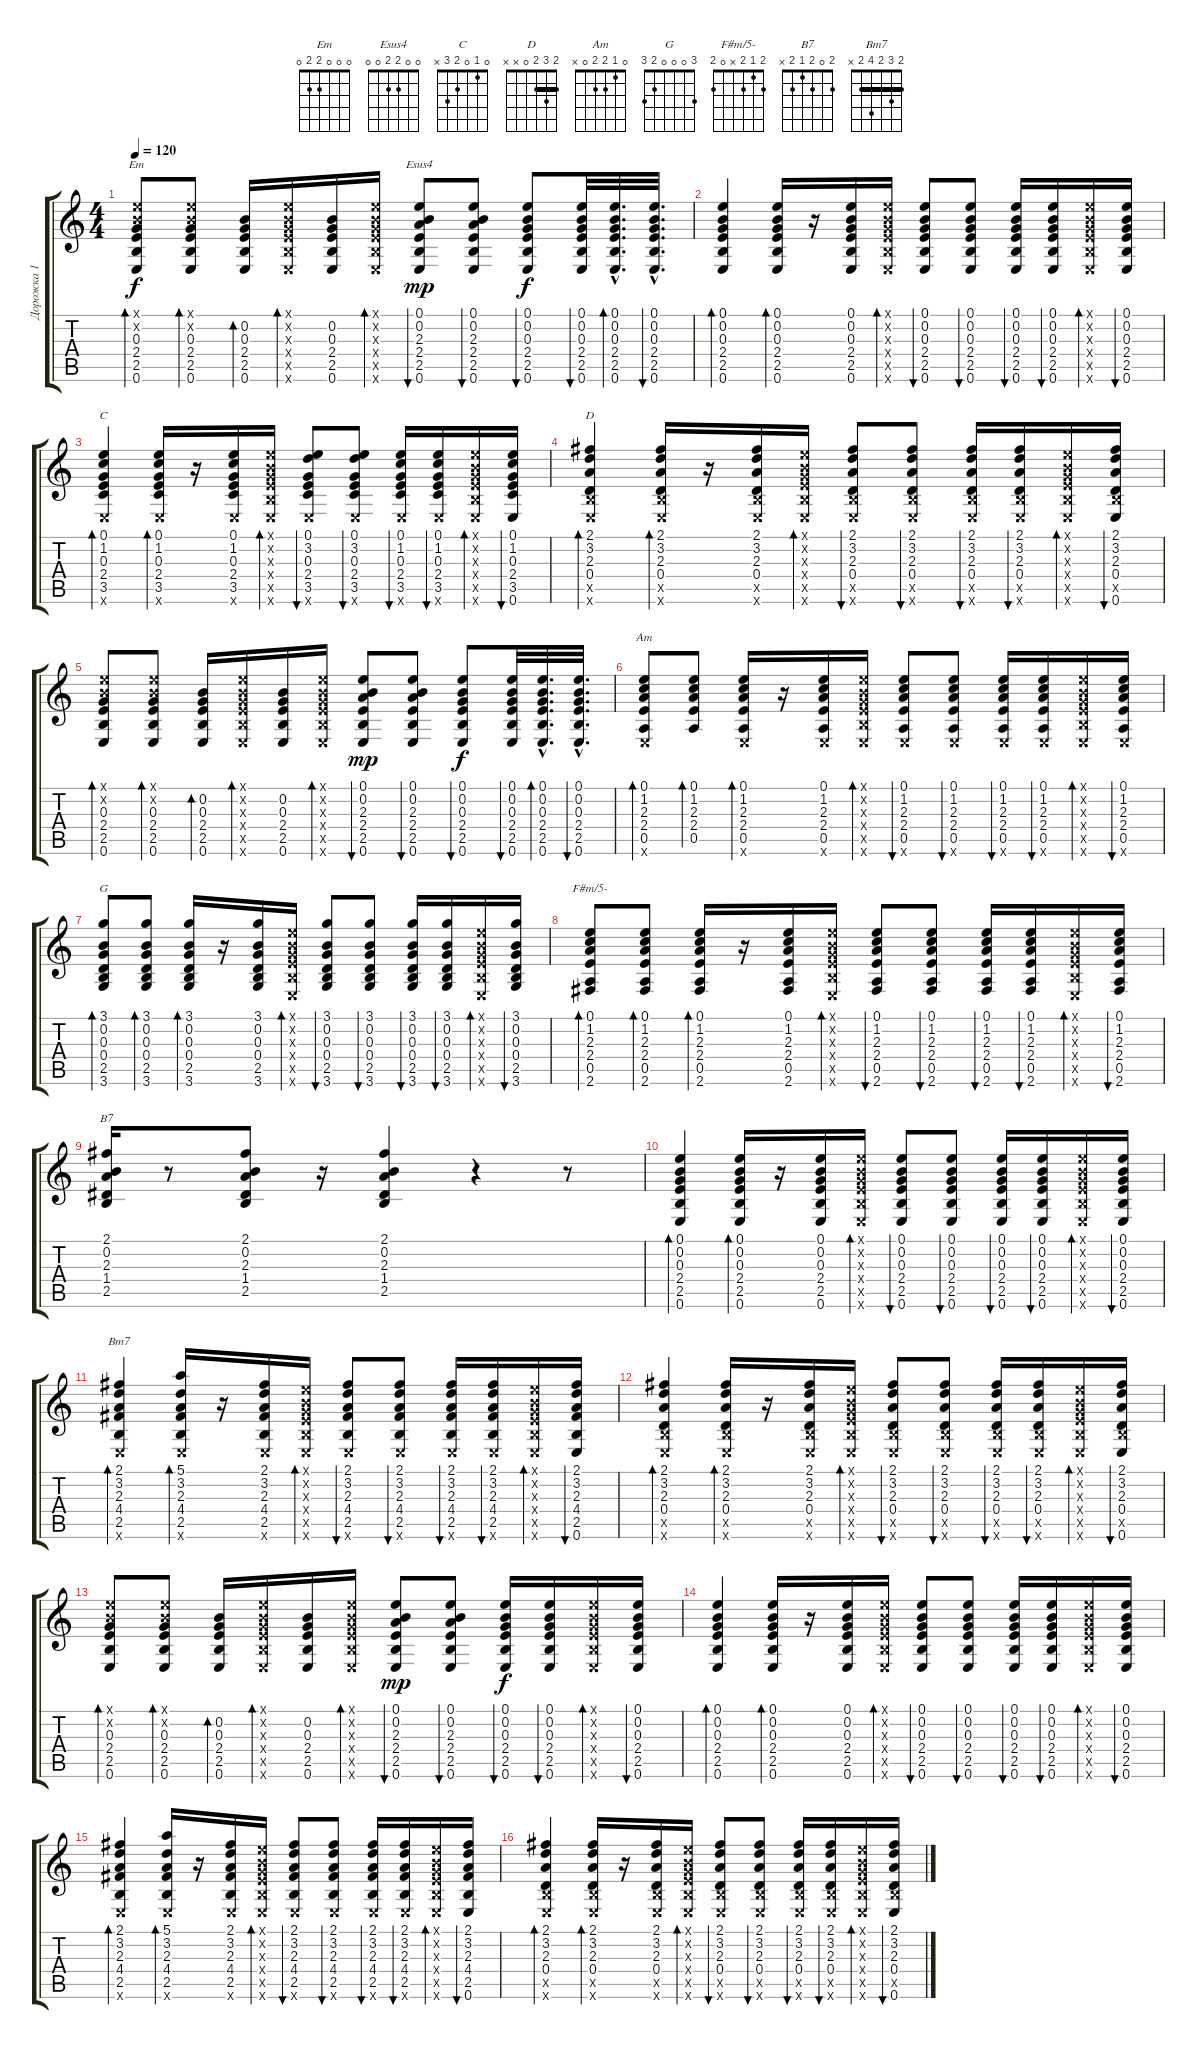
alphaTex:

\track ("Дорожка 1" "Дорожка 1") {instrument acousticguitarnylon}
\staff {score tabs}
\tuning (E4 B3 G3 D3 A2 E2) {hide}
\chord ("Em" 0 0 0 2 2 0)
\chord ("Esus4" 0 0 2 2 0 0)
\chord ("C" 0 1 0 2 3 x)
\chord ("D" 2 3 2 0 x x) {barre 2}
\chord ("Am" 0 1 2 2 0 x)
\chord ("G" 3 0 0 0 2 3)
\chord ("F#m/5-" 2 1 2 x 0 2)
\chord ("B7" 2 0 2 1 2 x)
\chord ("Bm7" 2 3 2 4 2 x) {barre 2}
\ts (4 4)
\tempo 120
\clef g2
\ks c
(0.1{x} 0.2{x} 0.3 2.4 2.5 0.6).8{bd 30 ch "Em" dy f} (0.1{x} 0.2{x} 0.3 2.4 2.5 0.6).8{bd 30} (0.2 0.3 2.4 2.5 0.6).16{bd 30} (0.1{x} 0.2{x} 0.3{x} 2.4{x} 2.5{x} 0.6{x}).16{bd 30} (0.2 0.3 2.4 2.5 0.6).16 (0.1{x} 0.2{x} 0.3{x} 2.4{x} 2.5{x} 0.6{x}).16{bd 30} (0.1 0.2 2.3 2.4 2.5 0.6).8{bu 30 ch "Esus4" dy mp} (0.1 0.2 2.3 2.4 2.5 0.6).8{bu 30} (0.1 0.2 0.3 2.4 2.5 0.6).8{bu 30 dy f} (0.1 0.2 0.3 2.4 2.5 0.6).32{bu 30} (0.1{hac} 0.2{hac} 0.3{hac} 2.4{hac} 2.5{hac} 0.6{hac}).32{d bd 30} (0.1{hac} 0.2{hac} 0.3{hac} 2.4{hac} 2.5{hac} 0.6{hac}).32{d bu 30} |
(0.1 0.2 0.3 2.4 2.5 0.6).4{bd 30} (0.1 0.2 0.3 2.4 2.5 0.6).16{bd 30} r.16 (0.1 0.2 0.3 2.4 2.5 0.6).16 (0.1{x} 0.2{x} 0.3{x} 2.4{x} 2.5{x} 0.6{x}).16{bd 30} (0.1 0.2 0.3 2.4 2.5 0.6).8{bu 30} (0.1 0.2 0.3 2.4 2.5 0.6).8{bu 30} (0.1 0.2 0.3 2.4 2.5 0.6).16{bu 30} (0.1 0.2 0.3 2.4 2.5 0.6).16{bu 30} (0.1{x} 0.2{x} 0.3{x} 2.4{x} 2.5{x} 0.6{x}).16{bd 30} (0.1 0.2 0.3 2.4 2.5 0.6).16{bu 30} |
(0.1 1.2 0.3 2.4 3.5 0.6{x}).4{bd 30 ch "C"} (0.1 1.2 0.3 2.4 3.5 0.6{x}).16{bd 30} r.16 (0.1 1.2 0.3 2.4 3.5 0.6{x}).16 (0.1{x} 0.2{x} 0.3{x} 2.4{x} 2.5{x} 0.6{x}).16{bd 30} (0.1 3.2 0.3 2.4 3.5 0.6{x}).8{bu 30} (0.1 3.2 0.3 2.4 3.5 0.6{x}).8{bu 30} (0.1 1.2 0.3 2.4 3.5 0.6{x}).16{bu 30} (0.1 1.2 0.3 2.4 3.5 0.6{x}).16{bu 30} (0.1{x} 0.2{x} 0.3{x} 2.4{x} 2.5{x} 0.6{x}).16{bd 30} (0.1 1.2 0.3 2.4 3.5 0.6).16{bu 30} |
(2.1 3.2 2.3 0.4 2.5{x} 0.6{x}).4{bd 30 ch "D"} (2.1 3.2 2.3 0.4 2.5{x} 0.6{x}).16{bd 30} r.16 (2.1 3.2 2.3 0.4 2.5{x} 0.6{x}).16 (0.1{x} 0.2{x} 0.3{x} 2.4{x} 2.5{x} 0.6{x}).16{bd 30} (2.1 3.2 2.3 0.4 2.5{x} 0.6{x}).8{bu 30} (2.1 3.2 2.3 0.4 2.5{x} 0.6{x}).8{bu 30} (2.1 3.2 2.3 0.4 2.5{x} 0.6{x}).16{bu 30} (2.1 3.2 2.3 0.4 2.5{x} 0.6{x}).16{bu 30} (0.1{x} 0.2{x} 0.3{x} 2.4{x} 2.5{x} 0.6{x}).16{bd 30} (2.1 3.2 2.3 0.4 2.5{x} 0.6).16{bu 30} |
(0.1{x} 0.2{x} 0.3 2.4 2.5 0.6).8{bd 30} (0.1{x} 0.2{x} 0.3 2.4 2.5 0.6).8{bd 30} (0.2 0.3 2.4 2.5 0.6).16{bd 30} (0.1{x} 0.2{x} 0.3{x} 2.4{x} 2.5{x} 0.6{x}).16{bd 30} (0.2 0.3 2.4 2.5 0.6).16 (0.1{x} 0.2{x} 0.3{x} 2.4{x} 2.5{x} 0.6{x}).16{bd 30} (0.1 0.2 2.3 2.4 2.5 0.6).8{bu 30 dy mp} (0.1 0.2 2.3 2.4 2.5 0.6).8{bu 30} (0.1 0.2 0.3 2.4 2.5 0.6).8{bu 30 dy f} (0.1 0.2 0.3 2.4 2.5 0.6).32{bu 30} (0.1{hac} 0.2{hac} 0.3{hac} 2.4{hac} 2.5{hac} 0.6{hac}).32{d bd 30} (0.1{hac} 0.2{hac} 0.3{hac} 2.4{hac} 2.5{hac} 0.6{hac}).32{d bu 30} |
(0.1 1.2 2.3 2.4 0.5 0.6{x}).8{bd 30 ch "Am"} (0.1 1.2 2.3 2.4 0.5).8{bd 30} (0.1 1.2 2.3 2.4 0.5 0.6{x}).16{bd 30} r.16 (0.1 1.2 2.3 2.4 0.5 0.6{x}).16 (0.1{x} 0.2{x} 0.3{x} 2.4{x} 2.5{x} 0.6{x}).16{bd 30} (0.1 1.2 2.3 2.4 0.5 0.6{x}).8{bu 30} (0.1 1.2 2.3 2.4 0.5 0.6{x}).8{bu 30} (0.1 1.2 2.3 2.4 0.5 0.6{x}).16{bu 30} (0.1 1.2 2.3 2.4 0.5 0.6{x}).16{bu 30} (0.1{x} 0.2{x} 0.3{x} 2.4{x} 2.5{x} 0.6{x}).16{bd 30} (0.1 1.2 2.3 2.4 0.5 0.6{x}).16{bu 30} |
(3.1 0.2 0.3 0.4 2.5 3.6).8{bd 30 ch "G"} (3.1 0.2 0.3 0.4 2.5 3.6).8{bd 30} (3.1 0.2 0.3 0.4 2.5 3.6).16{bd 30} r.16 (3.1 0.2 0.3 0.4 2.5 3.6).16 (0.1{x} 0.2{x} 0.3{x} 2.4{x} 2.5{x} 0.6{x}).16{bd 30} (3.1 0.2 0.3 0.4 2.5 3.6).8{bu 30} (3.1 0.2 0.3 0.4 2.5 3.6).8{bu 30} (3.1 0.2 0.3 0.4 2.5 3.6).16{bu 30} (3.1 0.2 0.3 0.4 2.5 3.6).16{bu 30} (0.1{x} 0.2{x} 0.3{x} 2.4{x} 2.5{x} 0.6{x}).16{bd 30} (3.1 0.2 0.3 0.4 2.5 3.6).16{bu 30} |
(0.1 1.2 2.3 2.4 0.5 2.6).8{bd 30 ch "F#m/5-"} (0.1 1.2 2.3 2.4 0.5 2.6).8{bd 30} (0.1 1.2 2.3 2.4 0.5 2.6).16{bd 30} r.16 (0.1 1.2 2.3 2.4 0.5 2.6).16 (0.1{x} 0.2{x} 0.3{x} 2.4{x} 2.5{x} 0.6{x}).16{bd 30} (0.1 1.2 2.3 2.4 0.5 2.6).8{bu 30} (0.1 1.2 2.3 2.4 0.5 2.6).8{bu 30} (0.1 1.2 2.3 2.4 0.5 2.6).16{bu 30} (0.1 1.2 2.3 2.4 0.5 2.6).16{bu 30} (0.1{x} 0.2{x} 0.3{x} 2.4{x} 2.5{x} 0.6{x}).16{bd 30} (0.1 1.2 2.3 2.4 0.5 2.6).16{bu 30} |
(2.1 0.2 2.3 1.4 2.5).16{ch "B7"} r.8 (2.1 0.2 2.3 1.4 2.5).8 r.16 (2.1 0.2 2.3 1.4 2.5).4 r.4 r.8 |
(0.1 0.2 0.3 2.4 2.5 0.6).4{bd 30} (0.1 0.2 0.3 2.4 2.5 0.6).16{bd 30} r.16 (0.1 0.2 0.3 2.4 2.5 0.6).16 (0.1{x} 0.2{x} 0.3{x} 2.4{x} 2.5{x} 0.6{x}).16{bd 30} (0.1 0.2 0.3 2.4 2.5 0.6).8{bu 30} (0.1 0.2 0.3 2.4 2.5 0.6).8{bu 30} (0.1 0.2 0.3 2.4 2.5 0.6).16{bu 30} (0.1 0.2 0.3 2.4 2.5 0.6).16{bu 30} (0.1{x} 0.2{x} 0.3{x} 2.4{x} 2.5{x} 0.6{x}).16{bd 30} (0.1 0.2 0.3 2.4 2.5 0.6).16{bu 30} |
(2.1 3.2 2.3 4.4 2.5 0.6{x}).4{bd 30 ch "Bm7"} (5.1 3.2 2.3 4.4 2.5 0.6{x}).16{bd 30} r.16 (2.1 3.2 2.3 4.4 2.5 0.6{x}).16 (0.1{x} 0.2{x} 0.3{x} 2.4{x} 2.5{x} 0.6{x}).16{bd 30} (2.1 3.2 2.3 4.4 2.5 0.6{x}).8{bu 30} (2.1 3.2 2.3 4.4 2.5 0.6{x}).8{bu 30} (2.1 3.2 2.3 4.4 2.5 0.6{x}).16{bu 30} (2.1 3.2 2.3 4.4 2.5 0.6{x}).16{bu 30} (0.1{x} 0.2{x} 0.3{x} 2.4{x} 2.5{x} 0.6{x}).16{bd 30} (2.1 3.2 2.3 4.4 2.5 0.6).16{bu 30} |
(2.1 3.2 2.3 0.4 2.5{x} 0.6{x}).4{bd 30} (2.1 3.2 2.3 0.4 2.5{x} 0.6{x}).16{bd 30} r.16 (2.1 3.2 2.3 0.4 2.5{x} 0.6{x}).16 (0.1{x} 0.2{x} 0.3{x} 2.4{x} 2.5{x} 0.6{x}).16{bd 30} (2.1 3.2 2.3 0.4 2.5{x} 0.6{x}).8{bu 30} (2.1 3.2 2.3 0.4 2.5{x} 0.6{x}).8{bu 30} (2.1 3.2 2.3 0.4 2.5{x} 0.6{x}).16{bu 30} (2.1 3.2 2.3 0.4 2.5{x} 0.6{x}).16{bu 30} (0.1{x} 0.2{x} 0.3{x} 2.4{x} 2.5{x} 0.6{x}).16{bd 30} (2.1 3.2 2.3 0.4 2.5{x} 0.6).16{bu 30} |
(0.1{x} 0.2{x} 0.3 2.4 2.5 0.6).8{bd 30} (0.1{x} 0.2{x} 0.3 2.4 2.5 0.6).8{bd 30} (0.2 0.3 2.4 2.5 0.6).16{bd 30} (0.1{x} 0.2{x} 0.3{x} 2.4{x} 2.5{x} 0.6{x}).16{bd 30} (0.2 0.3 2.4 2.5 0.6).16 (0.1{x} 0.2{x} 0.3{x} 2.4{x} 2.5{x} 0.6{x}).16{bd 30} (0.1 0.2 2.3 2.4 2.5 0.6).8{bu 30 dy mp} (0.1 0.2 2.3 2.4 2.5 0.6).8{bu 30} (0.1 0.2 0.3 2.4 2.5 0.6).16{bu 30 dy f} (0.1 0.2 0.3 2.4 2.5 0.6).16{bu 30} (0.1{x} 0.2{x} 0.3{x} 2.4{x} 2.5{x} 0.6{x}).16{bd 30} (0.1 0.2 0.3 2.4 2.5 0.6).16{bu 30} |
(0.1 0.2 0.3 2.4 2.5 0.6).4{bd 30} (0.1 0.2 0.3 2.4 2.5 0.6).16{bd 30} r.16 (0.1 0.2 0.3 2.4 2.5 0.6).16 (0.1{x} 0.2{x} 0.3{x} 2.4{x} 2.5{x} 0.6{x}).16{bd 30} (0.1 0.2 0.3 2.4 2.5 0.6).8{bu 30} (0.1 0.2 0.3 2.4 2.5 0.6).8{bu 30} (0.1 0.2 0.3 2.4 2.5 0.6).16{bu 30} (0.1 0.2 0.3 2.4 2.5 0.6).16{bu 30} (0.1{x} 0.2{x} 0.3{x} 2.4{x} 2.5{x} 0.6{x}).16{bd 30} (0.1 0.2 0.3 2.4 2.5 0.6).16{bu 30} |
(2.1 3.2 2.3 4.4 2.5 0.6{x}).4{bd 30} (5.1 3.2 2.3 4.4 2.5 0.6{x}).16{bd 30} r.16 (2.1 3.2 2.3 4.4 2.5 0.6{x}).16 (0.1{x} 0.2{x} 0.3{x} 2.4{x} 2.5{x} 0.6{x}).16{bd 30} (2.1 3.2 2.3 4.4 2.5 0.6{x}).8{bu 30} (2.1 3.2 2.3 4.4 2.5 0.6{x}).8{bu 30} (2.1 3.2 2.3 4.4 2.5 0.6{x}).16{bu 30} (2.1 3.2 2.3 4.4 2.5 0.6{x}).16{bu 30} (0.1{x} 0.2{x} 0.3{x} 2.4{x} 2.5{x} 0.6{x}).16{bd 30} (2.1 3.2 2.3 4.4 2.5 0.6).16{bu 30} |
(2.1 3.2 2.3 0.4 2.5{x} 0.6{x}).4{bd 30} (2.1 3.2 2.3 0.4 2.5{x} 0.6{x}).16{bd 30} r.16 (2.1 3.2 2.3 0.4 2.5{x} 0.6{x}).16 (0.1{x} 0.2{x} 0.3{x} 2.4{x} 2.5{x} 0.6{x}).16{bd 30} (2.1 3.2 2.3 0.4 2.5{x} 0.6{x}).8{bu 30} (2.1 3.2 2.3 0.4 2.5{x} 0.6{x}).8{bu 30} (2.1 3.2 2.3 0.4 2.5{x} 0.6{x}).16{bu 30} (2.1 3.2 2.3 0.4 2.5{x} 0.6{x}).16{bu 30} (0.1{x} 0.2{x} 0.3{x} 2.4{x} 2.5{x} 0.6{x}).16{bd 30} (2.1 3.2 2.3 0.4 2.5{x} 0.6).16{bu 30}
